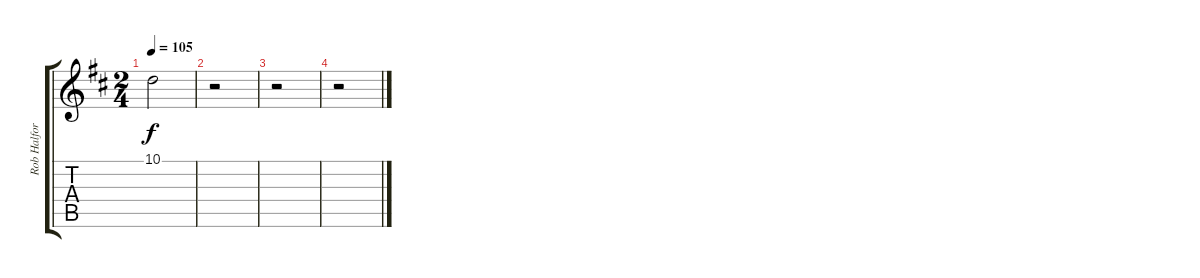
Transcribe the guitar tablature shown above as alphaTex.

\track ("Rob Halford" "Rob Halfor") {instrument lead1square}
\staff {score tabs}
\tuning (E4 B3 G3 D3 A2 E2) {hide}
\ts (2 4)
\tempo 105
\clef g2
\ks d
10.1{t}.2{dy f} |
r.2 |
r.2 |
r.2
